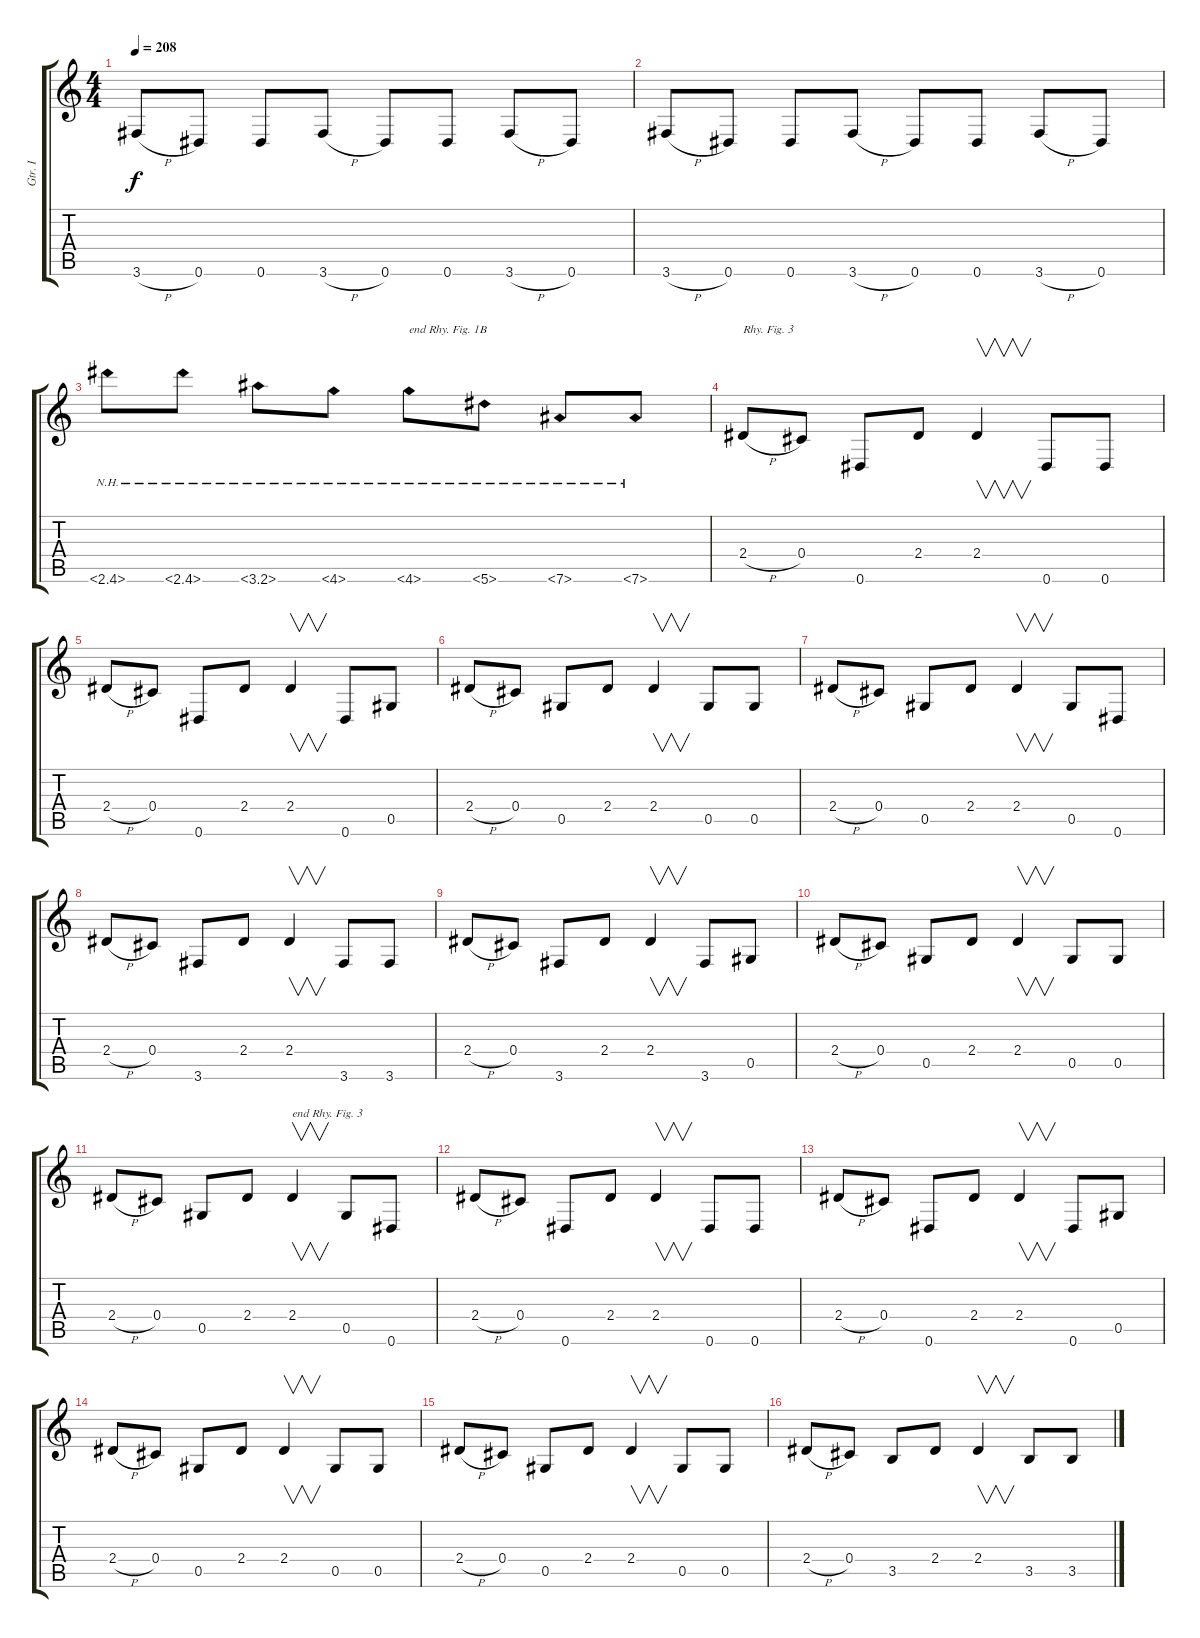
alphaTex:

\track ("Gtr. I" "Gtr. I") {instrument distortionguitar}
\staff {score tabs}
\tuning (Eb4 Bb3 Gb3 Db3 Ab2 Eb2) {hide}
\ts (4 4)
\tempo 208
\clef g2
\ks c
3.6{h}.8{dy f} 0.6.8 0.6.8 3.6{h}.8 0.6.8 0.6.8 3.6{h}.8 0.6.8 |
3.6{h}.8 0.6.8 0.6.8 3.6{h}.8 0.6.8 0.6.8 3.6{h}.8 0.6.8 |
2.6{nh}.8 2.6{nh}.8 3.6{nh}.8 4.6{nh}.8 4.6{nh}.8{txt "end Rhy. Fig. 1B"} 5.6{nh}.8 7.6{nh}.8 7.6{nh}.8 |
2.4{h}.8{txt "Rhy. Fig. 3"} 0.4.8 0.6.8 2.4.8 2.4.4{v} 0.6.8 0.6.8 |
2.4{h}.8 0.4.8 0.6.8 2.4.8 2.4.4{v} 0.6.8 0.5.8 |
2.4{h}.8 0.4.8 0.5.8 2.4.8 2.4.4{v} 0.5.8 0.5.8 |
2.4{h}.8 0.4.8 0.5.8 2.4.8 2.4.4{v} 0.5.8 0.6.8 |
2.4{h}.8 0.4.8 3.6.8 2.4.8 2.4.4{v} 3.6.8 3.6.8 |
2.4{h}.8 0.4.8 3.6.8 2.4.8 2.4.4{v} 3.6.8 0.5.8 |
2.4{h}.8 0.4.8 0.5.8 2.4.8 2.4.4{v} 0.5.8 0.5.8 |
2.4{h}.8 0.4.8 0.5.8 2.4.8 2.4.4{v txt "end Rhy. Fig. 3"} 0.5.8 0.6.8 |
2.4{h}.8 0.4.8 0.6.8 2.4.8 2.4.4{v} 0.6.8 0.6.8 |
2.4{h}.8 0.4.8 0.6.8 2.4.8 2.4.4{v} 0.6.8 0.5.8 |
2.4{h}.8 0.4.8 0.5.8 2.4.8 2.4.4{v} 0.5.8 0.5.8 |
2.4{h}.8 0.4.8 0.5.8 2.4.8 2.4.4{v} 0.5.8 0.5.8 |
2.4{h}.8 0.4.8 3.5.8 2.4.8 2.4.4{v} 3.5.8 3.5.8
